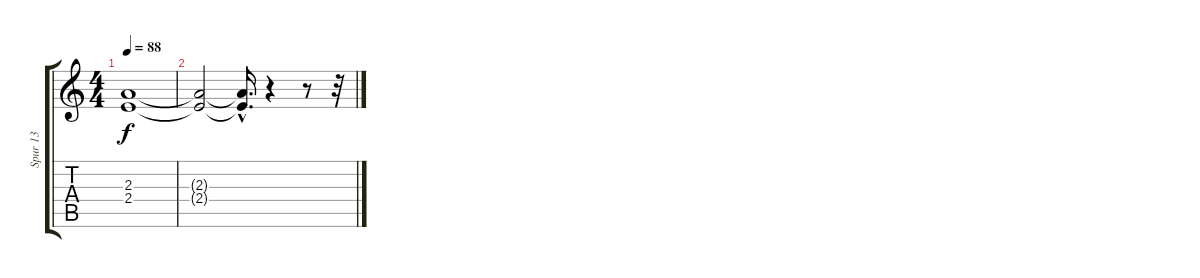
\track ("Spur 13" "Spur 13") {instrument distortionguitar}
\staff {score tabs}
\tuning (E4 B3 G3 D3 A2 E2) {hide}
\ts (4 4)
\tempo 88
\clef g2
\ks c
(2.3{t} 2.4{t}).1{dy f} |
(2.3{t} 2.4{t}).2 (2.3{hac t} 2.4{hac t}).16{d} r.4 r.8 r.32
